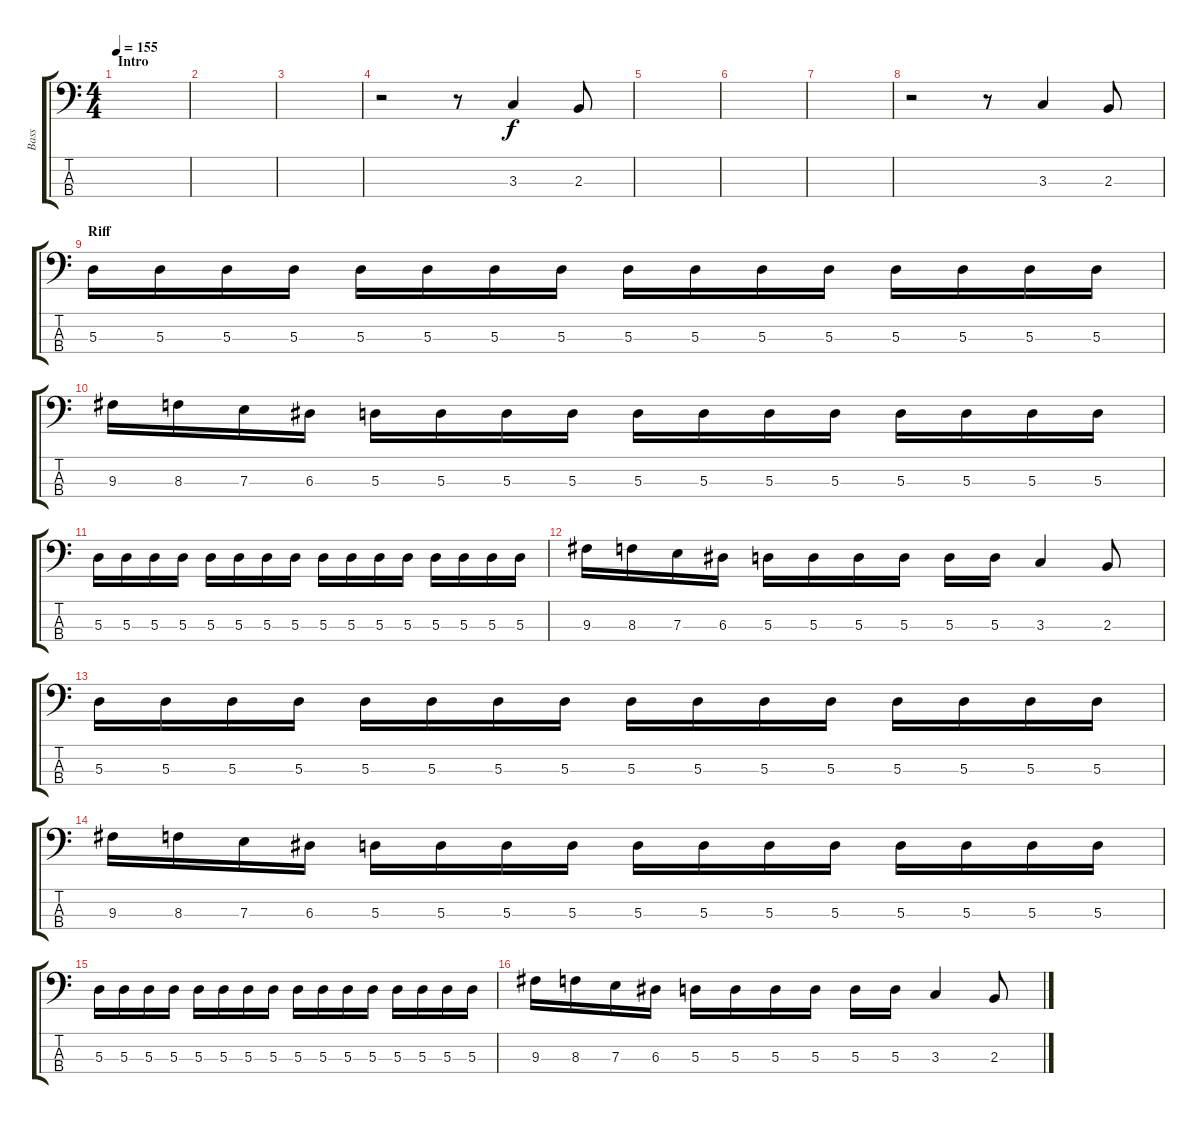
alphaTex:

\track ("Bass" "Bass") {instrument electricbasspick}
\staff {score tabs}
\tuning (G2 D2 A1 E1) {hide}
\ts (4 4)
\section ("" "Intro")
\tempo 155
\clef f4
\ks c
|
|
|
r.2 r.8 3.3.4 2.3.8 |
|
|
|
r.2 r.8 3.3.4 2.3.8 |
\section ("" "Riff")
5.3.16 5.3.16 5.3.16 5.3.16 5.3.16 5.3.16 5.3.16 5.3.16 5.3.16 5.3.16 5.3.16 5.3.16 5.3.16 5.3.16 5.3.16 5.3.16 |
9.3.16 8.3.16 7.3.16 6.3.16 5.3.16 5.3.16 5.3.16 5.3.16 5.3.16 5.3.16 5.3.16 5.3.16 5.3.16 5.3.16 5.3.16 5.3.16 |
5.3.16 5.3.16 5.3.16 5.3.16 5.3.16 5.3.16 5.3.16 5.3.16 5.3.16 5.3.16 5.3.16 5.3.16 5.3.16 5.3.16 5.3.16 5.3.16 |
9.3.16 8.3.16 7.3.16 6.3.16 5.3.16 5.3.16 5.3.16 5.3.16 5.3.16 5.3.16 3.3.4 2.3.8 |
5.3.16 5.3.16 5.3.16 5.3.16 5.3.16 5.3.16 5.3.16 5.3.16 5.3.16 5.3.16 5.3.16 5.3.16 5.3.16 5.3.16 5.3.16 5.3.16 |
9.3.16 8.3.16 7.3.16 6.3.16 5.3.16 5.3.16 5.3.16 5.3.16 5.3.16 5.3.16 5.3.16 5.3.16 5.3.16 5.3.16 5.3.16 5.3.16 |
5.3.16 5.3.16 5.3.16 5.3.16 5.3.16 5.3.16 5.3.16 5.3.16 5.3.16 5.3.16 5.3.16 5.3.16 5.3.16 5.3.16 5.3.16 5.3.16 |
9.3.16 8.3.16 7.3.16 6.3.16 5.3.16 5.3.16 5.3.16 5.3.16 5.3.16 5.3.16 3.3.4 2.3.8
